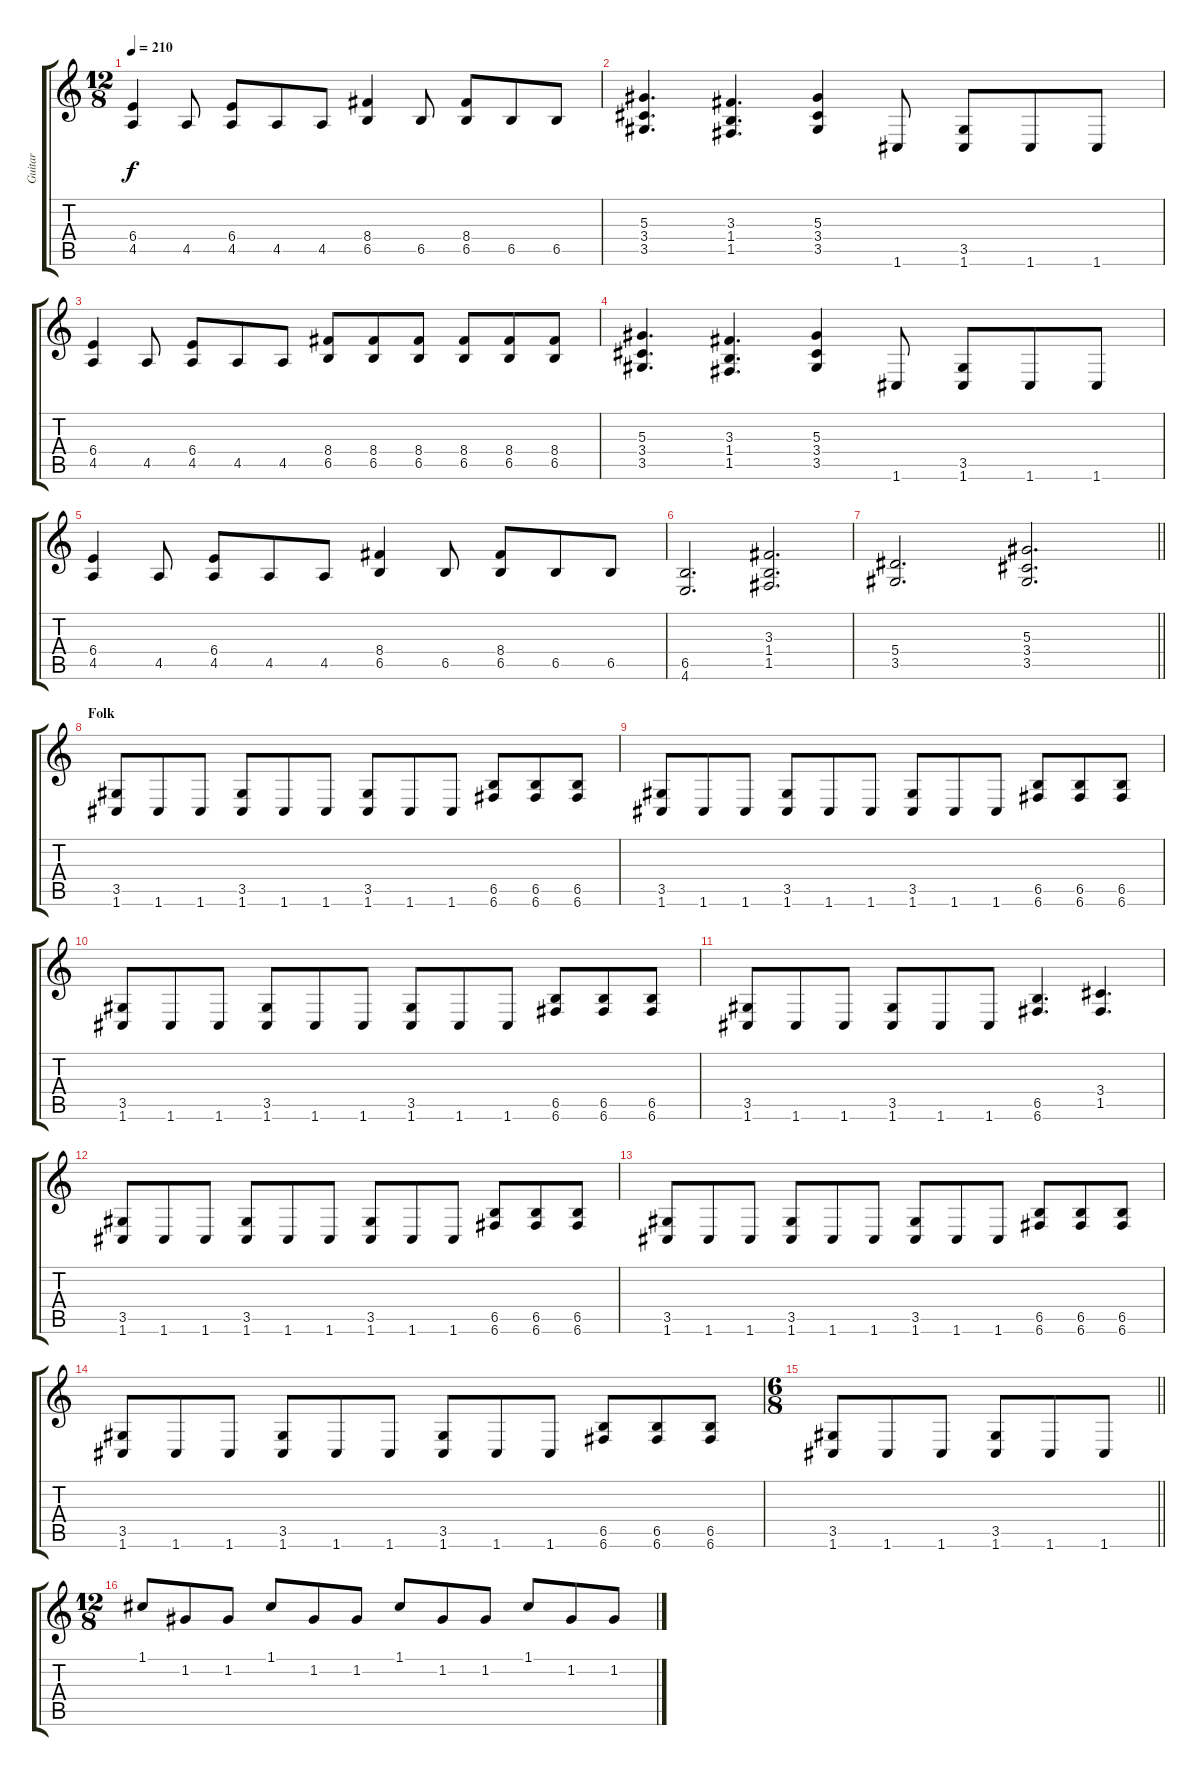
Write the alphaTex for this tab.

\track ("Guitar" "Guitar") {instrument distortionguitar}
\staff {score tabs}
\tuning (C4 G3 Eb3 Bb2 F2 C2) {hide}
\ts (12 8)
\tempo 210
\clef g2
\ks c
(6.4 4.5).4{dy f} 4.5.8 (6.4 4.5).8 4.5.8 4.5.8 (8.4 6.5).4 6.5.8 (8.4 6.5).8 6.5.8 6.5.8 |
(5.3 3.4 3.5).4{d} (3.3 1.4 1.5).4{d} (5.3 3.4 3.5).4 1.6.8 (3.5 1.6).8 1.6.8 1.6.8 |
(6.4 4.5).4 4.5.8 (6.4 4.5).8 4.5.8 4.5.8 (8.4 6.5).8 (8.4 6.5).8 (8.4 6.5).8 (8.4 6.5).8 (8.4 6.5).8 (8.4 6.5).8 |
(5.3 3.4 3.5).4{d} (3.3 1.4 1.5).4{d} (5.3 3.4 3.5).4 1.6.8 (3.5 1.6).8 1.6.8 1.6.8 |
(6.4 4.5).4 4.5.8 (6.4 4.5).8 4.5.8 4.5.8 (8.4 6.5).4 6.5.8 (8.4 6.5).8 6.5.8 6.5.8 |
(6.5 4.6).2{d} (3.3 1.4 1.5).2{d} |
\barLineRight lightlight
(5.4 3.5).2{d} (5.3 3.4 3.5).2{d} |
\section ("" "Folk")
(3.5 1.6).8 1.6.8 1.6.8 (3.5 1.6).8 1.6.8 1.6.8 (3.5 1.6).8 1.6.8 1.6.8 (6.5 6.6).8 (6.5 6.6).8 (6.5 6.6).8 |
(3.5 1.6).8 1.6.8 1.6.8 (3.5 1.6).8 1.6.8 1.6.8 (3.5 1.6).8 1.6.8 1.6.8 (6.5 6.6).8 (6.5 6.6).8 (6.5 6.6).8 |
(3.5 1.6).8 1.6.8 1.6.8 (3.5 1.6).8 1.6.8 1.6.8 (3.5 1.6).8 1.6.8 1.6.8 (6.5 6.6).8 (6.5 6.6).8 (6.5 6.6).8 |
(3.5 1.6).8 1.6.8 1.6.8 (3.5 1.6).8 1.6.8 1.6.8 (6.5 6.6).4{d} (3.4 1.5).4{d} |
(3.5 1.6).8 1.6.8 1.6.8 (3.5 1.6).8 1.6.8 1.6.8 (3.5 1.6).8 1.6.8 1.6.8 (6.5 6.6).8 (6.5 6.6).8 (6.5 6.6).8 |
(3.5 1.6).8 1.6.8 1.6.8 (3.5 1.6).8 1.6.8 1.6.8 (3.5 1.6).8 1.6.8 1.6.8 (6.5 6.6).8 (6.5 6.6).8 (6.5 6.6).8 |
(3.5 1.6).8 1.6.8 1.6.8 (3.5 1.6).8 1.6.8 1.6.8 (3.5 1.6).8 1.6.8 1.6.8 (6.5 6.6).8 (6.5 6.6).8 (6.5 6.6).8 |
\ts (6 8)
\barLineRight lightlight
(3.5 1.6).8 1.6.8 1.6.8 (3.5 1.6).8 1.6.8 1.6.8 |
\ts (12 8)
1.1.8 1.2.8 1.2.8 1.1.8 1.2.8 1.2.8 1.1.8 1.2.8 1.2.8 1.1.8 1.2.8 1.2.8
